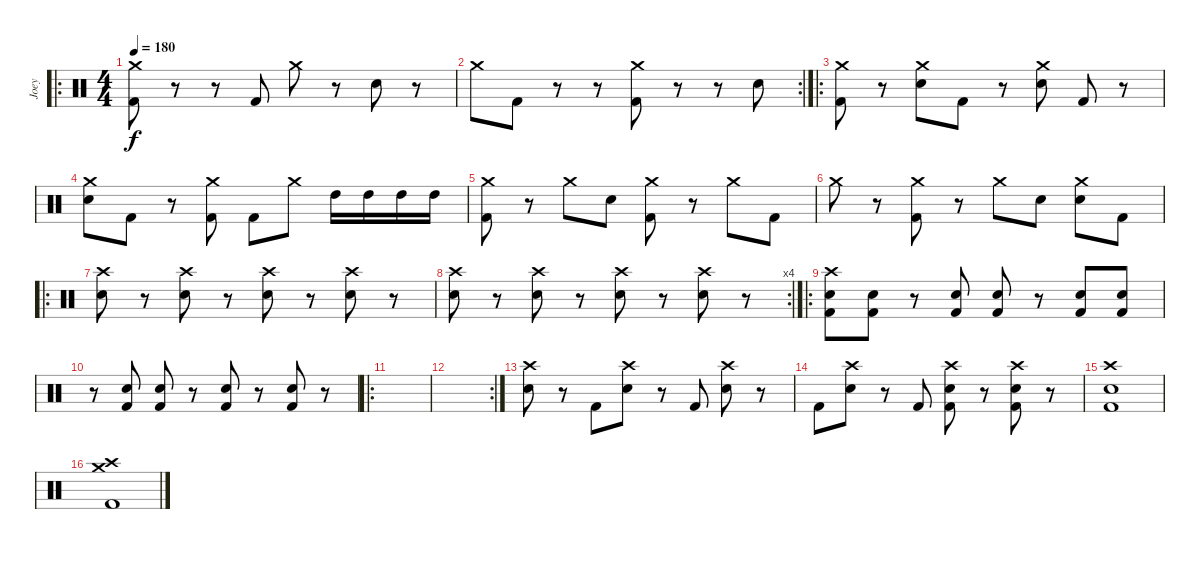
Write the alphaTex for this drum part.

\track ("Joey" "Joey") {instrument percussion}
\staff {score}
\articulation defaults
\ro
\ts (4 4)
\tempo 180
\clef neutral
\ks c
("Crash medium (hit)" "Kick (hit) 2").8{dy f} r.8 r.8 "Kick (hit) 2".8 "Crash medium (hit)".8 r.8 "Electric Snare (hit)".8 r.8 |
\rc 2 "Crash medium (hit)".8 "Kick (hit) 2".8
r.8 r.8 ("Crash medium (hit)" "Kick (hit) 2").8 r.8 r.8 "Electric Snare (hit)".8 |
\ro
("Crash medium (hit)" "Kick (hit) 2").8 r.8 ("Crash medium (hit)" "Electric Snare (hit)").8 "Kick (hit) 2".8 r.8 ("Crash medium (hit)" "Electric Snare (hit)").8 "Kick (hit) 2".8 r.8 |
("Crash medium (hit)" "Electric Snare (hit)").8 "Kick (hit) 2".8 r.8 ("Crash medium (hit)" "Kick (hit) 2").8 "Kick (hit) 2".8 "Crash medium (hit)".8 "High Tom (hit)".16 "High Tom (hit)".16 "High Tom (hit)".16 "High Tom (hit)".16 |
("Crash medium (hit)" "Kick (hit) 2").8 r.8 "Crash medium (hit)".8 "Electric Snare (hit)".8 ("Crash medium (hit)" "Kick (hit) 2").8 r.8 "Crash medium (hit)".8 "Kick (hit) 2".8 |
"Crash medium (hit)".8 r.8 ("Crash medium (hit)" "Kick (hit) 2").8 r.8 "Crash medium (hit)".8 "Electric Snare (hit)".8 ("Crash medium (hit)" "Electric Snare (hit)").8 "Kick (hit) 2".8 |
\ro
("Crash high (hit)" "Electric Snare (hit)").8 r.8 ("Crash high (hit)" "Electric Snare (hit)").8 r.8 ("Crash high (hit)" "Electric Snare (hit)").8 r.8 ("Crash high (hit)" "Electric Snare (hit)").8 r.8 |
\rc 4
("Crash high (hit)" "Electric Snare (hit)").8 r.8 ("Crash high (hit)" "Electric Snare (hit)").8 r.8 ("Crash high (hit)" "Electric Snare (hit)").8 r.8 ("Crash high (hit)" "Electric Snare (hit)").8 r.8 |
\ro
("Crash high (hit)" "Electric Snare (hit)" "Kick (hit) 2").8 ("Electric Snare (hit)" "Kick (hit) 2").8 r.8 ("Electric Snare (hit)" "Kick (hit) 2").8 ("Electric Snare (hit)" "Kick (hit) 2").8 r.8 ("Electric Snare (hit)" "Kick (hit) 2").8 ("Electric Snare (hit)" "Kick (hit) 2").8 |
r.8 ("Electric Snare (hit)" "Kick (hit) 2").8 ("Electric Snare (hit)" "Kick (hit) 2").8 r.8 ("Electric Snare (hit)" "Kick (hit) 2").8 r.8 ("Electric Snare (hit)" "Kick (hit) 2").8 r.8 |
\ro
|
\rc 2
|
("Crash high (hit)" "Electric Snare (hit)").8 r.8 "Kick (hit) 2".8 ("Crash high (hit)" "Electric Snare (hit)").8 r.8 "Kick (hit) 2".8 ("Crash high (hit)" "Electric Snare (hit)").8 r.8 |
"Kick (hit) 2".8 ("Crash high (hit)" "Electric Snare (hit)").8 r.8 "Kick (hit) 2".8 ("Crash high (hit)" "Electric Snare (hit)" "Kick (hit) 2").8 r.8 ("Crash high (hit)" "Electric Snare (hit)" "Kick (hit) 2").8 r.8 |
("Crash high (hit)" "Electric Snare (hit)" "Kick (hit) 2").1 |
("Crash high (hit)" "Crash medium (hit)" "Kick (hit) 2").1
